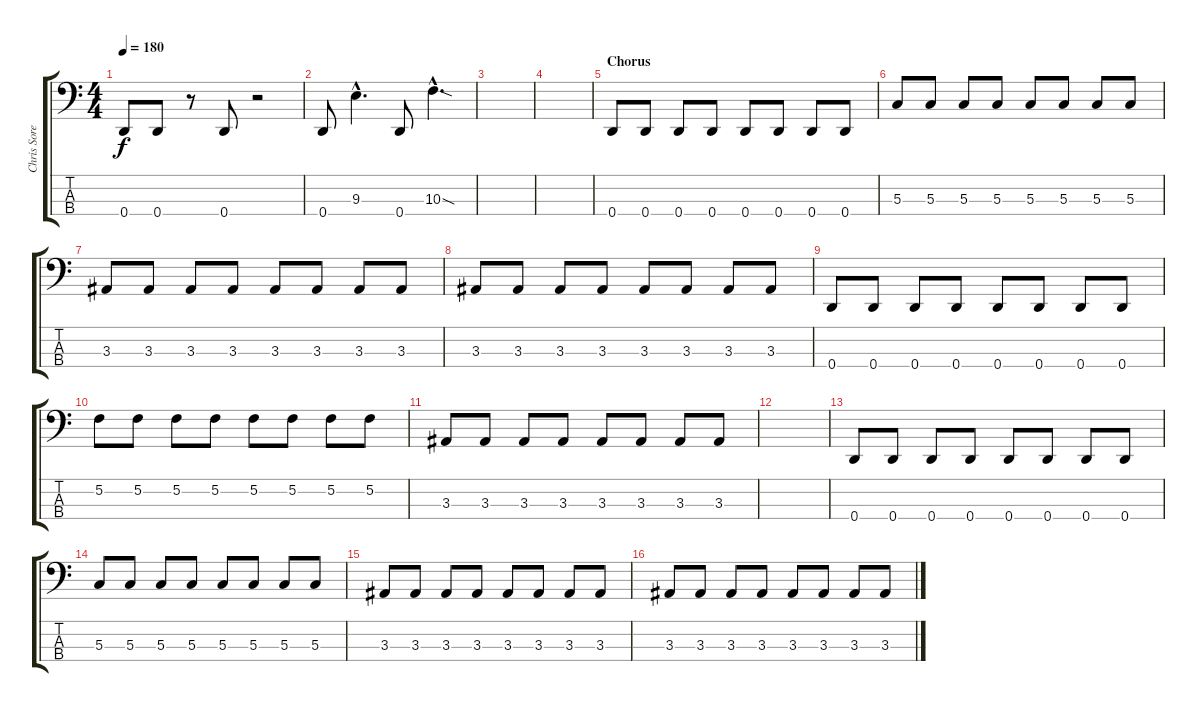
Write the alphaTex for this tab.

\track ("Chris Sorenson" "Chris Sore") {instrument electricbasspick}
\staff {score tabs}
\tuning (F2 C2 G1 D1) {hide}
\ts (4 4)
\tempo 180
\clef f4
\ks c
0.4.8{dy f} 0.4.8 r.8 0.4.8 r.2 |
0.4.8 9.3{hac}.4{d} 0.4.8 10.3{sod hac}.4{d} |
|
|
\section ("" "Chorus")
0.4.8 0.4.8 0.4.8 0.4.8 0.4.8 0.4.8 0.4.8 0.4.8 |
5.3.8 5.3.8 5.3.8 5.3.8 5.3.8 5.3.8 5.3.8 5.3.8 |
3.3.8 3.3.8 3.3.8 3.3.8 3.3.8 3.3.8 3.3.8 3.3.8 |
3.3.8 3.3.8 3.3.8 3.3.8 3.3.8 3.3.8 3.3.8 3.3.8 |
0.4.8 0.4.8 0.4.8 0.4.8 0.4.8 0.4.8 0.4.8 0.4.8 |
5.2.8 5.2.8 5.2.8 5.2.8 5.2.8 5.2.8 5.2.8 5.2.8 |
3.3.8 3.3.8 3.3.8 3.3.8 3.3.8 3.3.8 3.3.8 3.3.8 |
|
0.4.8 0.4.8 0.4.8 0.4.8 0.4.8 0.4.8 0.4.8 0.4.8 |
5.3.8 5.3.8 5.3.8 5.3.8 5.3.8 5.3.8 5.3.8 5.3.8 |
3.3.8 3.3.8 3.3.8 3.3.8 3.3.8 3.3.8 3.3.8 3.3.8 |
3.3.8 3.3.8 3.3.8 3.3.8 3.3.8 3.3.8 3.3.8 3.3.8
